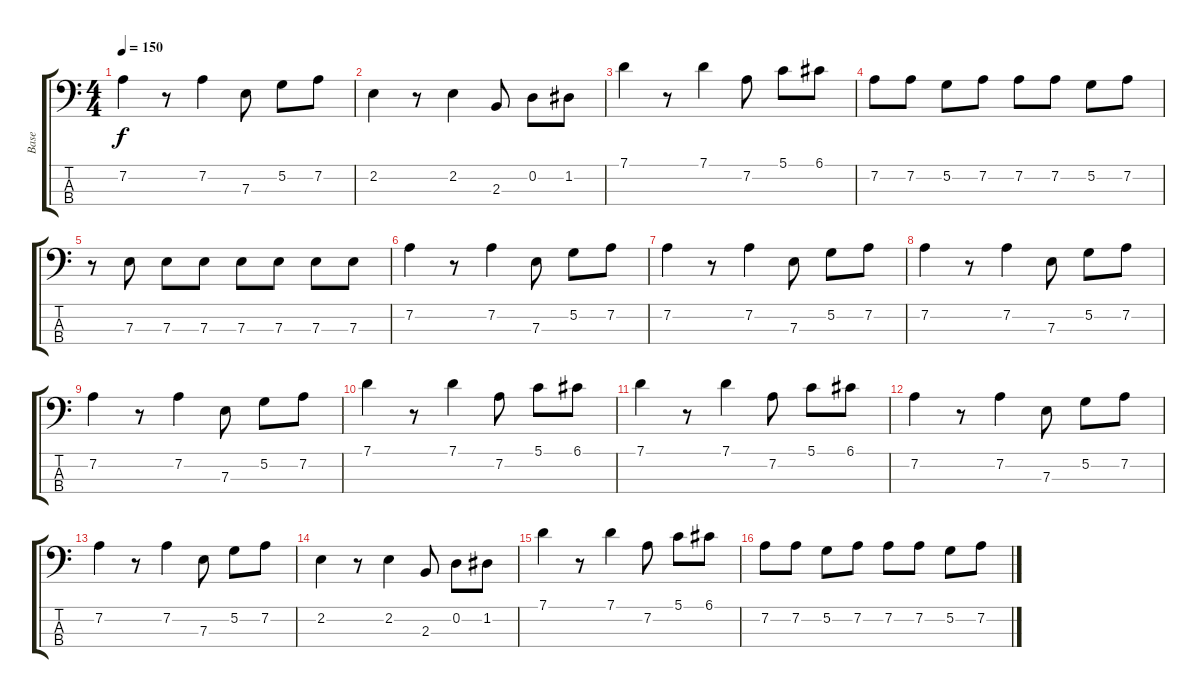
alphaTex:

\track ("Base" "Base") {instrument electricbassfinger}
\staff {score tabs}
\tuning (G2 D2 A1 E1) {hide}
\ts (4 4)
\tempo 150
\clef f4
\ks c
7.2.4{dy f} r.8 7.2.4 7.3.8 5.2.8 7.2.8 |
2.2.4 r.8 2.2.4 2.3.8 0.2.8 1.2.8 |
7.1.4 r.8 7.1.4 7.2.8 5.1.8 6.1.8 |
7.2.8 7.2.8 5.2.8 7.2.8 7.2.8 7.2.8 5.2.8 7.2.8 |
r.8 7.3.8 7.3.8 7.3.8 7.3.8 7.3.8 7.3.8 7.3.8 |
7.2.4 r.8 7.2.4 7.3.8 5.2.8 7.2.8 |
7.2.4 r.8 7.2.4 7.3.8 5.2.8 7.2.8 |
7.2.4 r.8 7.2.4 7.3.8 5.2.8 7.2.8 |
7.2.4 r.8 7.2.4 7.3.8 5.2.8 7.2.8 |
7.1.4 r.8 7.1.4 7.2.8 5.1.8 6.1.8 |
7.1.4 r.8 7.1.4 7.2.8 5.1.8 6.1.8 |
7.2.4 r.8 7.2.4 7.3.8 5.2.8 7.2.8 |
7.2.4 r.8 7.2.4 7.3.8 5.2.8 7.2.8 |
2.2.4 r.8 2.2.4 2.3.8 0.2.8 1.2.8 |
7.1.4 r.8 7.1.4 7.2.8 5.1.8 6.1.8 |
7.2.8 7.2.8 5.2.8 7.2.8 7.2.8 7.2.8 5.2.8 7.2.8
